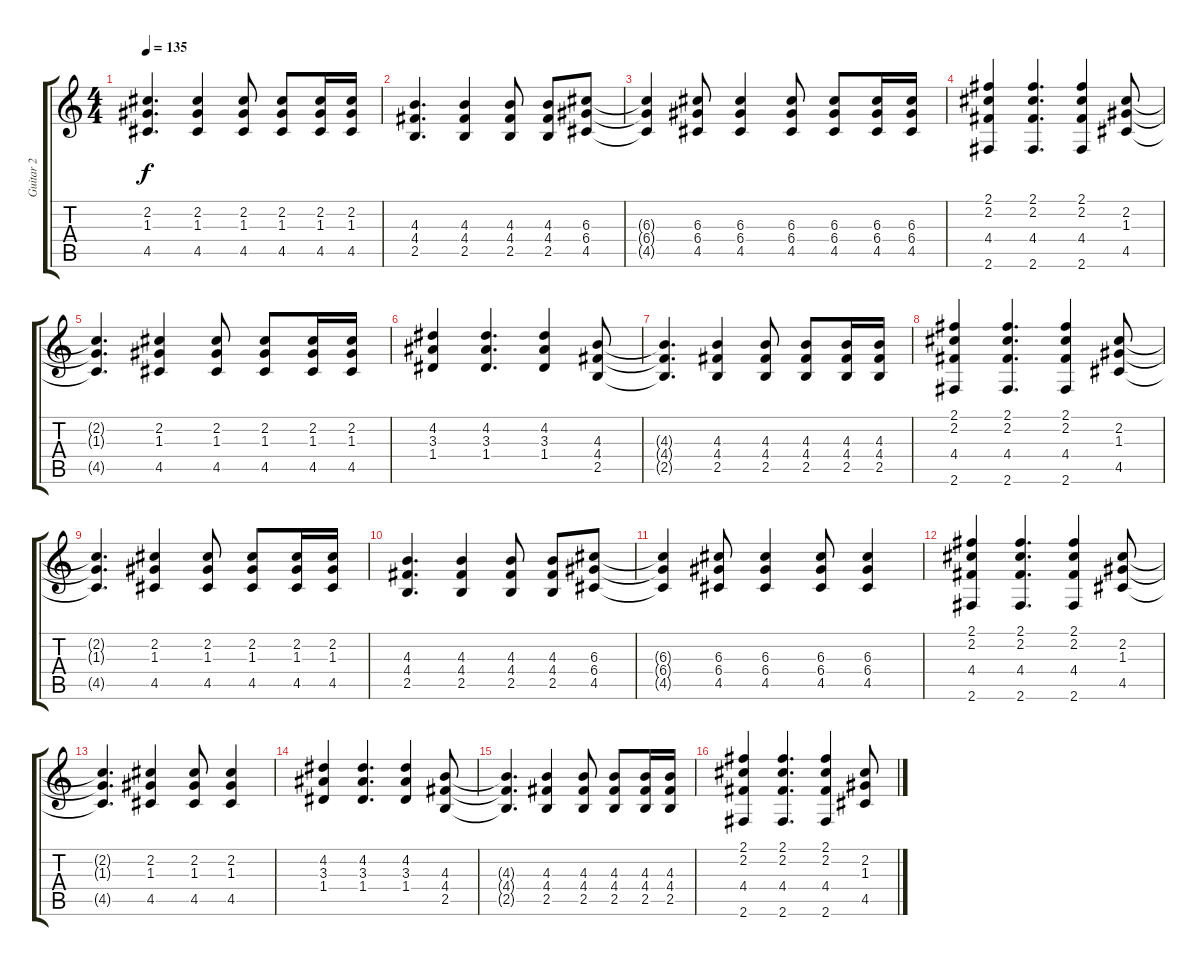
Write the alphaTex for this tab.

\track ("Guitar 2" "Guitar 2") {instrument distortionguitar}
\staff {score tabs}
\tuning (E4 B3 G3 D3 A2 E2) {hide}
\ts (4 4)
\tempo 135
\clef g2
\ks c
(2.2{t} 1.3{t} 4.5{t}).4{d dy f} (2.2 1.3 4.5).4 (2.2 1.3 4.5).8 (2.2 1.3 4.5).8 (2.2 1.3 4.5).16 (2.2 1.3 4.5).16 |
(4.3 4.4 2.5).4{d} (4.3 4.4 2.5).4 (4.3 4.4 2.5).8 (4.3 4.4 2.5).8 (6.3 6.4 4.5).8 |
(6.3{t} 6.4{t} 4.5{t}).4 (6.3 6.4 4.5).8 (6.3 6.4 4.5).4 (6.3 6.4 4.5).8 (6.3 6.4 4.5).8 (6.3 6.4 4.5).16 (6.3 6.4 4.5).16 |
(2.1 2.2 4.4 2.6).4 (2.1 2.2 4.4 2.6).4{d} (2.1 2.2 4.4 2.6).4 (2.2 1.3 4.5).8 |
(2.2{t} 1.3{t} 4.5{t}).4{d} (2.2 1.3 4.5).4 (2.2 1.3 4.5).8 (2.2 1.3 4.5).8 (2.2 1.3 4.5).16 (2.2 1.3 4.5).16 |
(4.2 3.3 1.4).4 (4.2 3.3 1.4).4{d} (4.2 3.3 1.4).4 (4.3 4.4 2.5).8 |
(4.3{t} 4.4{t} 2.5{t}).4{d} (4.3 4.4 2.5).4 (4.3 4.4 2.5).8 (4.3 4.4 2.5).8 (4.3 4.4 2.5).16 (4.3 4.4 2.5).16 |
(2.1 2.2 4.4 2.6).4 (2.1 2.2 4.4 2.6).4{d} (2.1 2.2 4.4 2.6).4 (2.2 1.3 4.5).8 |
(2.2{t} 1.3{t} 4.5{t}).4{d} (2.2 1.3 4.5).4 (2.2 1.3 4.5).8 (2.2 1.3 4.5).8 (2.2 1.3 4.5).16 (2.2 1.3 4.5).16 |
(4.3 4.4 2.5).4{d} (4.3 4.4 2.5).4 (4.3 4.4 2.5).8 (4.3 4.4 2.5).8 (6.3 6.4 4.5).8 |
(6.3{t} 6.4{t} 4.5{t}).4 (6.3 6.4 4.5).8 (6.3 6.4 4.5).4 (6.3 6.4 4.5).8 (6.3 6.4 4.5).4 |
(2.1 2.2 4.4 2.6).4 (2.1 2.2 4.4 2.6).4{d} (2.1 2.2 4.4 2.6).4 (2.2 1.3 4.5).8 |
(2.2{t} 1.3{t} 4.5{t}).4{d} (2.2 1.3 4.5).4 (2.2 1.3 4.5).8 (2.2 1.3 4.5).4 |
(4.2 3.3 1.4).4 (4.2 3.3 1.4).4{d} (4.2 3.3 1.4).4 (4.3 4.4 2.5).8 |
(4.3{t} 4.4{t} 2.5{t}).4{d} (4.3 4.4 2.5).4 (4.3 4.4 2.5).8 (4.3 4.4 2.5).8 (4.3 4.4 2.5).16 (4.3 4.4 2.5).16 |
(2.1 2.2 4.4 2.6).4 (2.1 2.2 4.4 2.6).4{d} (2.1 2.2 4.4 2.6).4 (2.2 1.3 4.5).8
